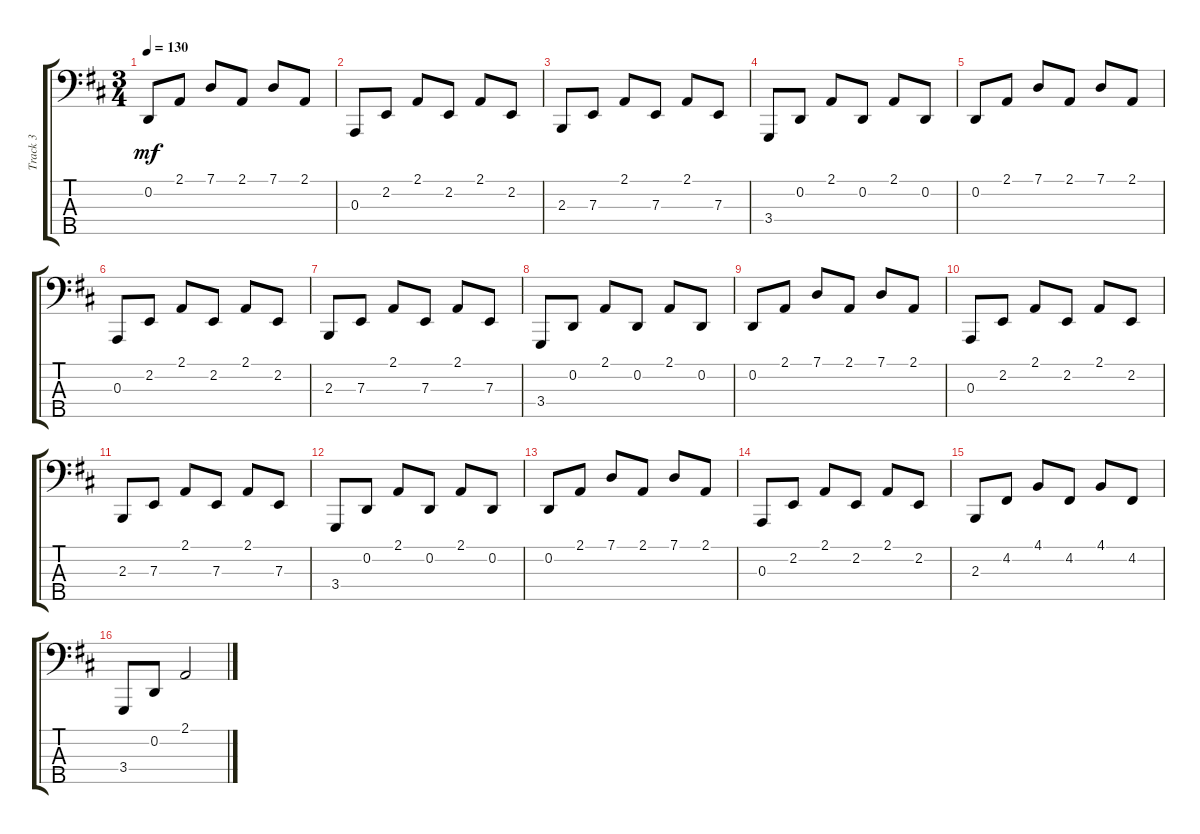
\track ("Track 3" "Track 3") {instrument acousticgrandpiano}
\staff {score tabs}
\tuning (G2 D2 A1 E1 B0) {hide}
\ts (3 4)
\tempo 130
\clef f4
\ks d
0.2.8{dy mf} 2.1.8 7.1.8 2.1.8 7.1.8 2.1.8 |
0.3.8 2.2.8 2.1.8 2.2.8 2.1.8 2.2.8 |
2.3.8 7.3.8 2.1.8 7.3.8 2.1.8 7.3.8 |
3.4.8 0.2.8 2.1.8 0.2.8 2.1.8 0.2.8 |
0.2.8 2.1.8 7.1.8 2.1.8 7.1.8 2.1.8 |
0.3.8 2.2.8 2.1.8 2.2.8 2.1.8 2.2.8 |
2.3.8 7.3.8 2.1.8 7.3.8 2.1.8 7.3.8 |
3.4.8 0.2.8 2.1.8 0.2.8 2.1.8 0.2.8 |
0.2.8 2.1.8 7.1.8 2.1.8 7.1.8 2.1.8 |
0.3.8 2.2.8 2.1.8 2.2.8 2.1.8 2.2.8 |
2.3.8 7.3.8 2.1.8 7.3.8 2.1.8 7.3.8 |
3.4.8 0.2.8 2.1.8 0.2.8 2.1.8 0.2.8 |
0.2.8 2.1.8 7.1.8 2.1.8 7.1.8 2.1.8 |
0.3.8 2.2.8 2.1.8 2.2.8 2.1.8 2.2.8 |
2.3.8 4.2.8 4.1.8 4.2.8 4.1.8 4.2.8 |
3.4.8 0.2.8 2.1.2
